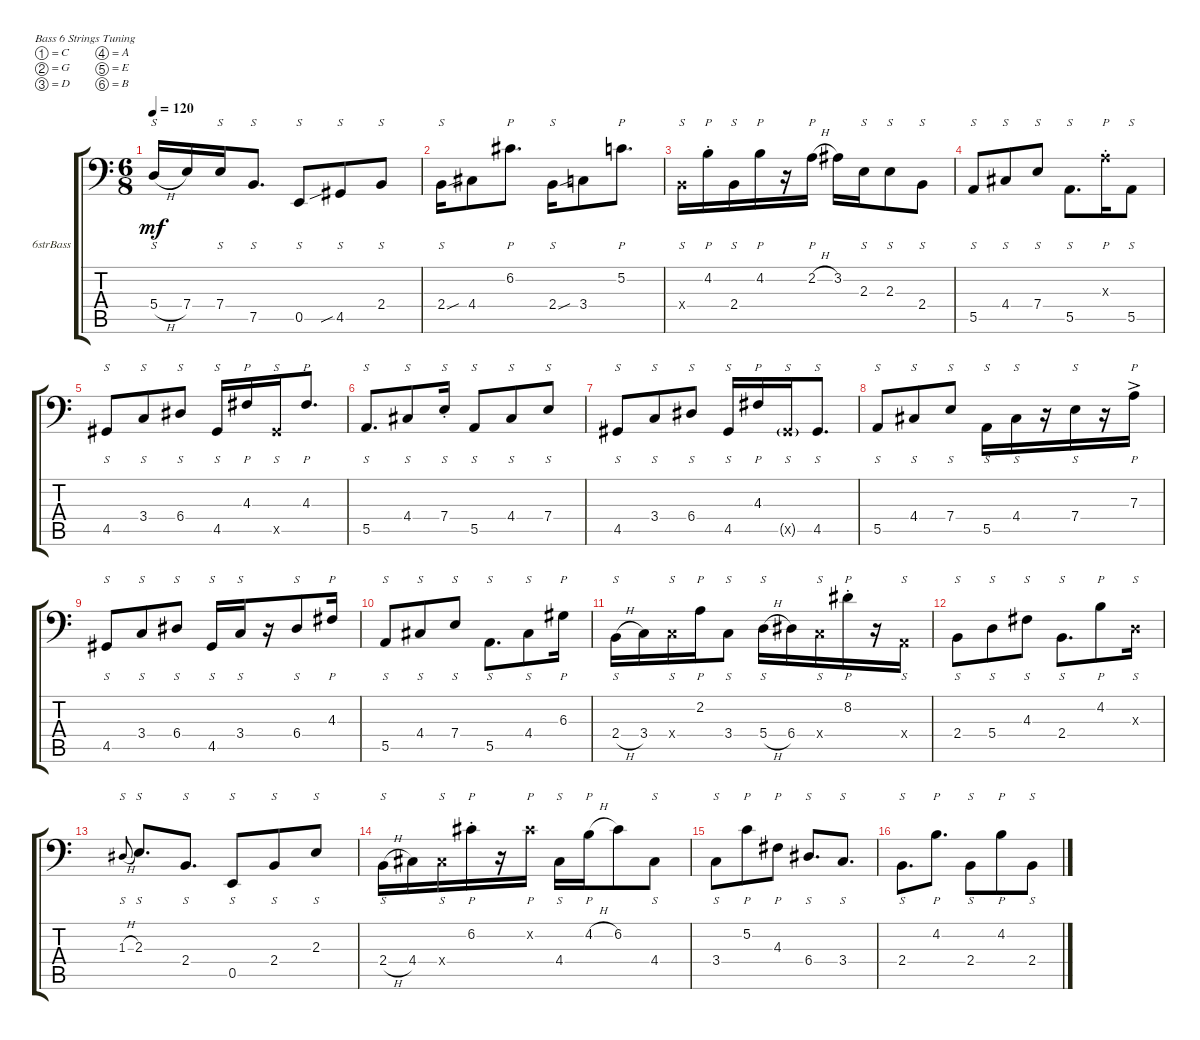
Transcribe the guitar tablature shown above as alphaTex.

\defaultSystemsLayout 4
\bracketExtendMode groupsimilarinstruments
\firstSystemTrackNameOrientation horizontal
\otherSystemsTrackNameOrientation horizontal
\track ("Electric Bass" "6strBass") {instrument electricbassfinger}
\staff {score tabs}
\tuning (C3 G2 D2 A1 E1 B0)
\ts (6 8)
\tempo 120
\clef f4
\ks c
5.4{h}.16{s dy mf} 7.4.16 7.4.16{s} 7.5.8{s d} 0.5.8{s} 4.5{sib}.8{s} 2.4.8{s} |
2.4{sou}.16{s} 4.4.8 6.2.8{p d} 2.4{sou}.16{s} 3.4.8 5.2.8{p d} |
2.4{x}.16{s} 4.2{st}.16{p} 2.4.16{s} 4.2.16{p} r.16 2.2{h}.16{p} 3.2.16 2.3.16{s} 2.3.8{s} 2.4.8{s} |
5.5.8{s} 4.4.8{s} 7.4.8{s} 5.5.8{s d} 7.3{st x}.16{p} 5.5.8{s} |
4.5.8{s} 3.4.8{s} 6.4.8{s} 4.5.16{s} 4.3.16{p} 4.5{x}.16{s} 4.3.8{p d} |
5.5.8{s d} 4.4.8{s} 7.4{st}.16{s} 5.5.8{s} 4.4.8{s} 7.4.8{s} |
4.5.8{s} 3.4.8{s} 6.4.8{s} 4.5.16{s} 4.3.16{p} 4.5{g x}.16{s} 4.5.8{s d} |
5.5.8{s} 4.4.8{s} 7.4.8{s} 5.5.16{s} 4.4.16{s} r.16 7.4.16{s} r.16 7.3{ac}.16{p} |
4.5.8{s} 3.4.8{s} 6.4.8{s} 4.5.16{s} 3.4.16{s} r.16 6.4.8{s} 4.3.16{p} |
5.5.8{s} 4.4.8{s} 7.4.8{s} 5.5.8{s d} 4.4.8{s} 6.3.16{p} |
2.4{h}.16{s} 3.4.16 3.4{x}.16{s} 2.2.16{p} 3.4.8{s} 5.4{h}.16{s} 6.4.16 3.4{x}.16{s} 8.2{st}.16{p} r.16 0.4{x}.16{s} |
2.4.8{s} 5.4.8{s} 4.3.8{s} 2.4.8{s d} 4.2.8{p} 0.3{x}.16{s} |
1.3{h}.8{s gr onbeat} 2.3.8{s d} 2.4.8{s d} 0.5.8{s} 2.4.8{s} 2.3.8{s} |
2.4{h}.16{s} 4.4.16 4.4{x}.16{s} 6.2{st}.16{p} r.16 6.2{x}.16{p} 4.4.16{s} 4.2{h}.16{p} 6.2.8 4.4.8{s} |
3.4.8{s} 5.2.8{p} 4.3.8{p} 6.4.8{s d} 3.4.8{s d} |
2.4.8{s d} 4.2.8{p d} 2.4.8{s} 4.2.8{p} 2.4.8{s}
